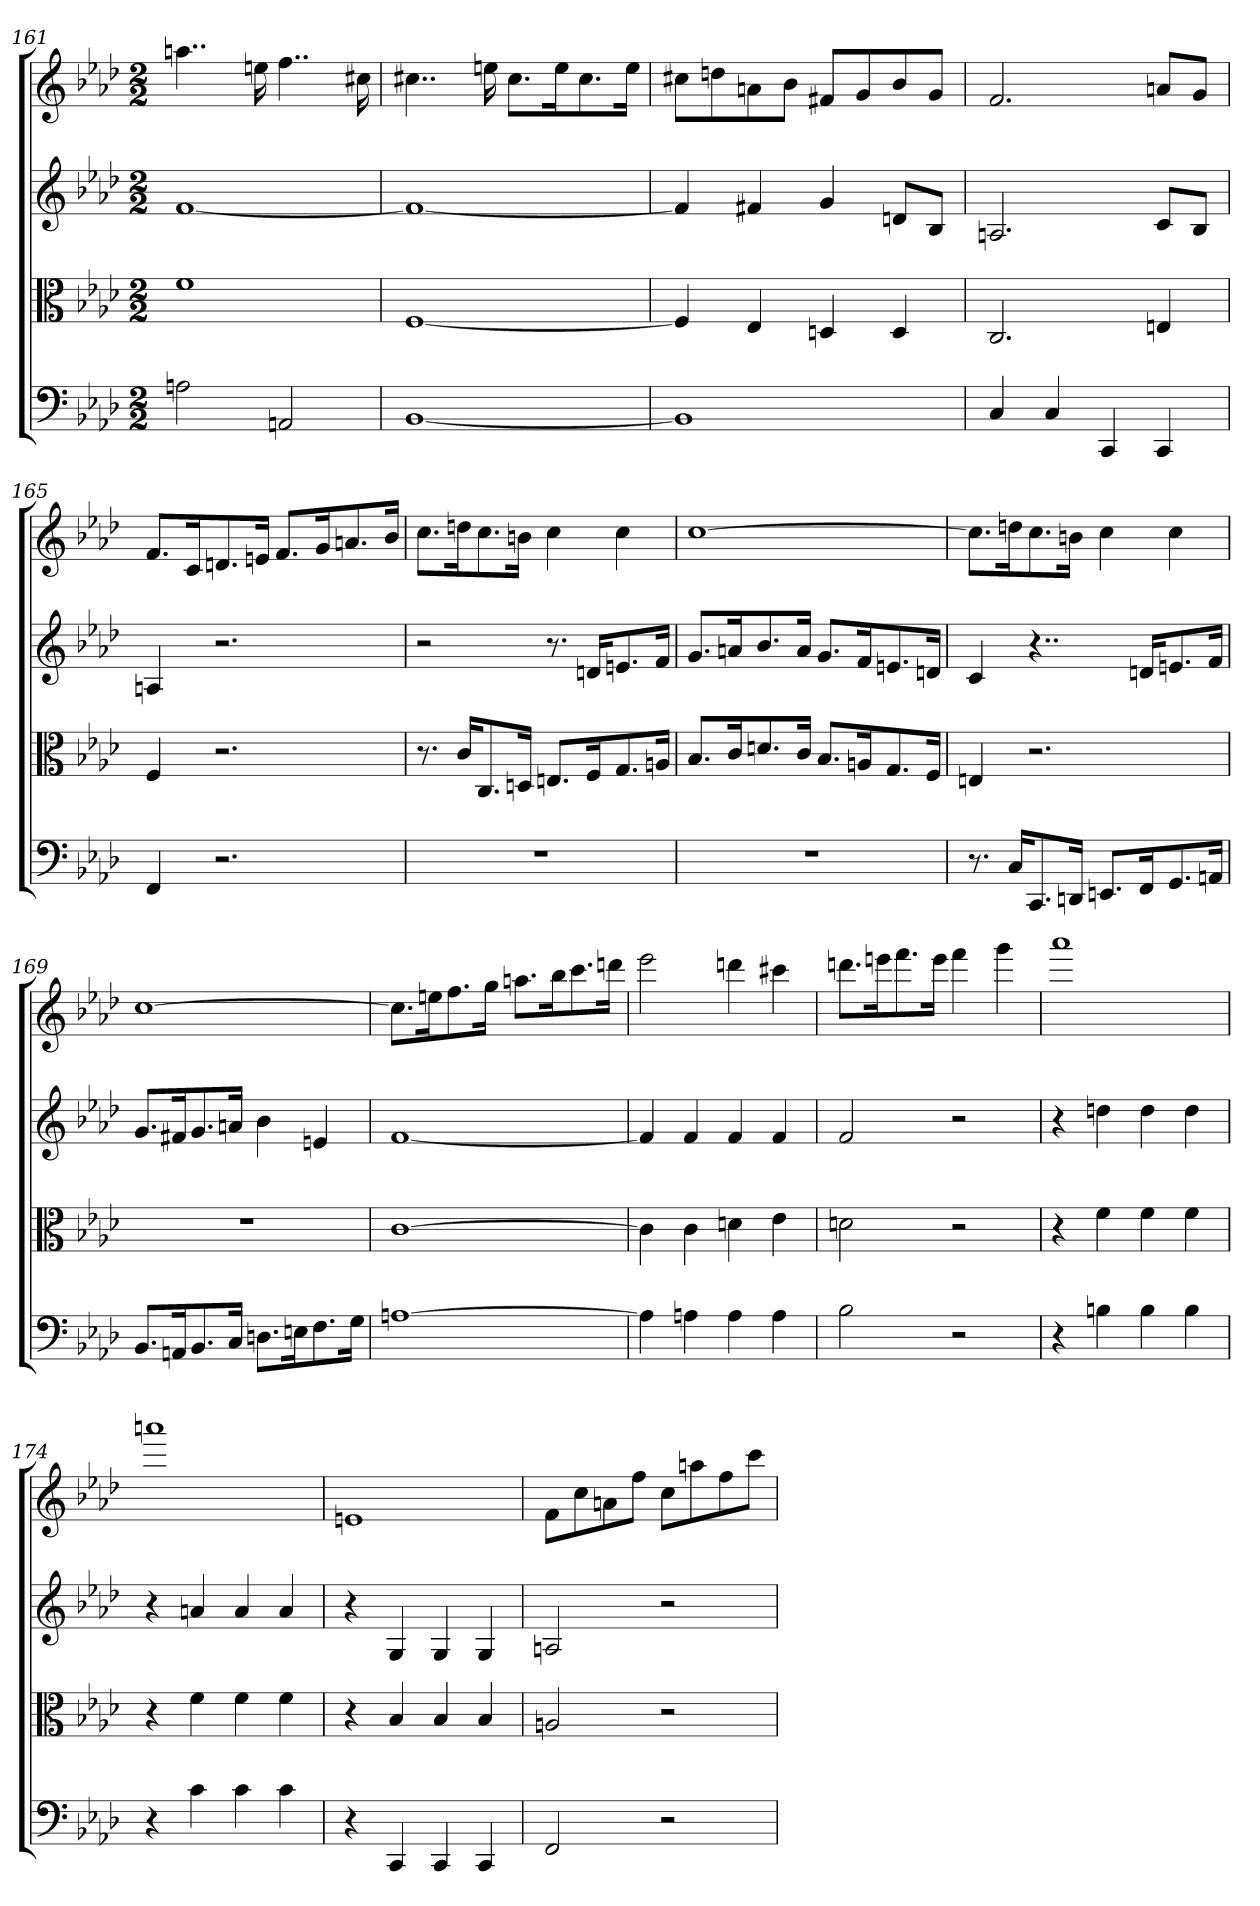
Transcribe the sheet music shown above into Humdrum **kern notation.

**kern	**kern	**kern	**kern
*part4	*part3	*part2	*part1
*staff4	*staff3	*staff2	*staff1
*clefF4	*clefC3	*	*
*k[b-e-a-d-]	*k[b-e-a-d-]	*k[b-e-a-d-]	*k[b-e-a-d-]
*f:	*f:	*f:	*f:
*M2/2	*M2/2	*M2/2	*M2/2
=161	=161	=161	=161
2An	1f	[1f	4..aan
.	.	.	16een
2AAn	.	.	4..ff
.	.	.	16cc#X
=162	=162	=162	=162
[1BB-	[1F	1f_	4..cc#X
.	.	.	16een
.	.	.	8.cc#L
.	.	.	16eeK
.	.	.	8.cc#
.	.	.	16eeJk
=163	=163	=163	=163
1BB-]	4F]	4f]	8cc#XL
.	.	.	8ddn
.	4E-	4f#X	8an
.	.	.	8b-J
.	4Dn	4g	8f#XL
.	.	.	8g
.	4D	8dnL	8b-
.	.	8B-J	8gJ
=164	=164	=164	=164
4C	2.C	2.An	2.f
4C	.	.	.
4CC	.	.	.
4CC	4En	8cL	8anL
.	.	8B-J	8gJ
=165	=165	=165	=165
4FF	4F	4An	8.fL
.	.	.	16cK
2.r	2.r	2.r	8.dn
.	.	.	16enJk
.	.	.	8.fL
.	.	.	16gK
.	.	.	8.an
.	.	.	16b-Jk
=166	=166	=166	=166
1r	8.r	2r	8.ccL
.	16c/KL	.	16ddnK
.	8.C/	.	8.cc
.	16Dn/Jk	.	16bnJk
.	8.En/L	8.r	4cc
.	16F/K	16dnKL	.
.	8.G/	8.en	4cc
.	16An/Jk	16fJk	.
=167	=167	=167	=167
1r	8.B-/L	8.gL	[1cc
.	16c/K	16anK	.
.	8.dn/	8.b-	.
.	16c/Jk	16aJk	.
.	8.B-/L	8.gL	.
.	16An/K	16fK	.
.	8.G/	8.en	.
.	16F/Jk	16dnJk	.
=168	=168	=168	=168
8.r	4En	4c	8.ccL]
16C/KL	.	.	16ddnK
8.CC/	2.r	4..r	8.cc
16DDn/Jk	.	.	16bnJk
8.EEn/L	.	.	4cc
16FF/K	.	16dnKL	.
8.GG/	.	8.en	4cc
16AAn/Jk	.	16fJk	.
=169	=169	=169	=169
8.BB-/L	1r	8.gL	[1cc
16AAn/K	.	16f#XK	.
8.BB-/	.	8.g	.
16C/Jk	.	16anJk	.
8.Dn\L	.	4b-	.
16En\K	.	.	.
8.F\	.	4en	.
16G\Jk	.	.	.
=170	=170	=170	=170
[1An	[1c	[1f	8.ccL]
.	.	.	16eenK
.	.	.	8.ff
.	.	.	16ggJk
.	.	.	8.aanL
.	.	.	16bb-K
.	.	.	8.ccc
.	.	.	16dddnJk
=171	=171	=171	=171
4A]	4c]	4f]	2eee-
4An	4c	4f	.
4A	4dn	4f	4dddn
4A	4e-	4f	4ccc#X
=172	=172	=172	=172
2B-	2dn	2f	8.dddnL
.	.	.	16eeenK
.	.	.	8.fff
.	.	.	16eeeJk
2r	2r	2r	4fff
.	.	.	4ggg
=173	=173	=173	=173
4r	4r	4r	1aaa-
4Bn	4f	4ddn	.
4B	4f	4dd	.
4B	4f	4dd	.
=174	=174	=174	=174
4r	4r	4r	1aaan
4c	4f	4an	.
4c	4f	4a	.
4c	4f	4a	.
=175	=175	=175	=175
4r	4r	4r	1en
4CC	4B-	4G	.
4CC	4B-	4G	.
4CC	4B-	4G	.
=176	=176	=176	=176
2FF	2An	2An	8fL
.	.	.	8cc
.	.	.	8an
.	.	.	8ffJ
2r	2r	2r	8ccL
.	.	.	8aan
.	.	.	8ff
.	.	.	8cccJ
=	=	=	=
*-	*-	*-	*-
